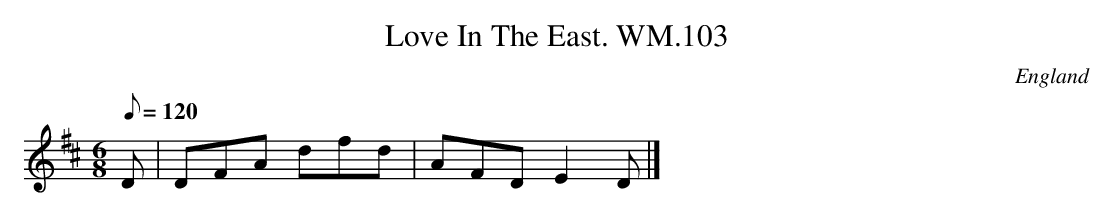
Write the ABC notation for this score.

X:1
T:Love In The East. WM.103
M:6/8
L:1/8
Q:120
O:England
W:
K:D
D|DFA dfd|AFDE2D|]
